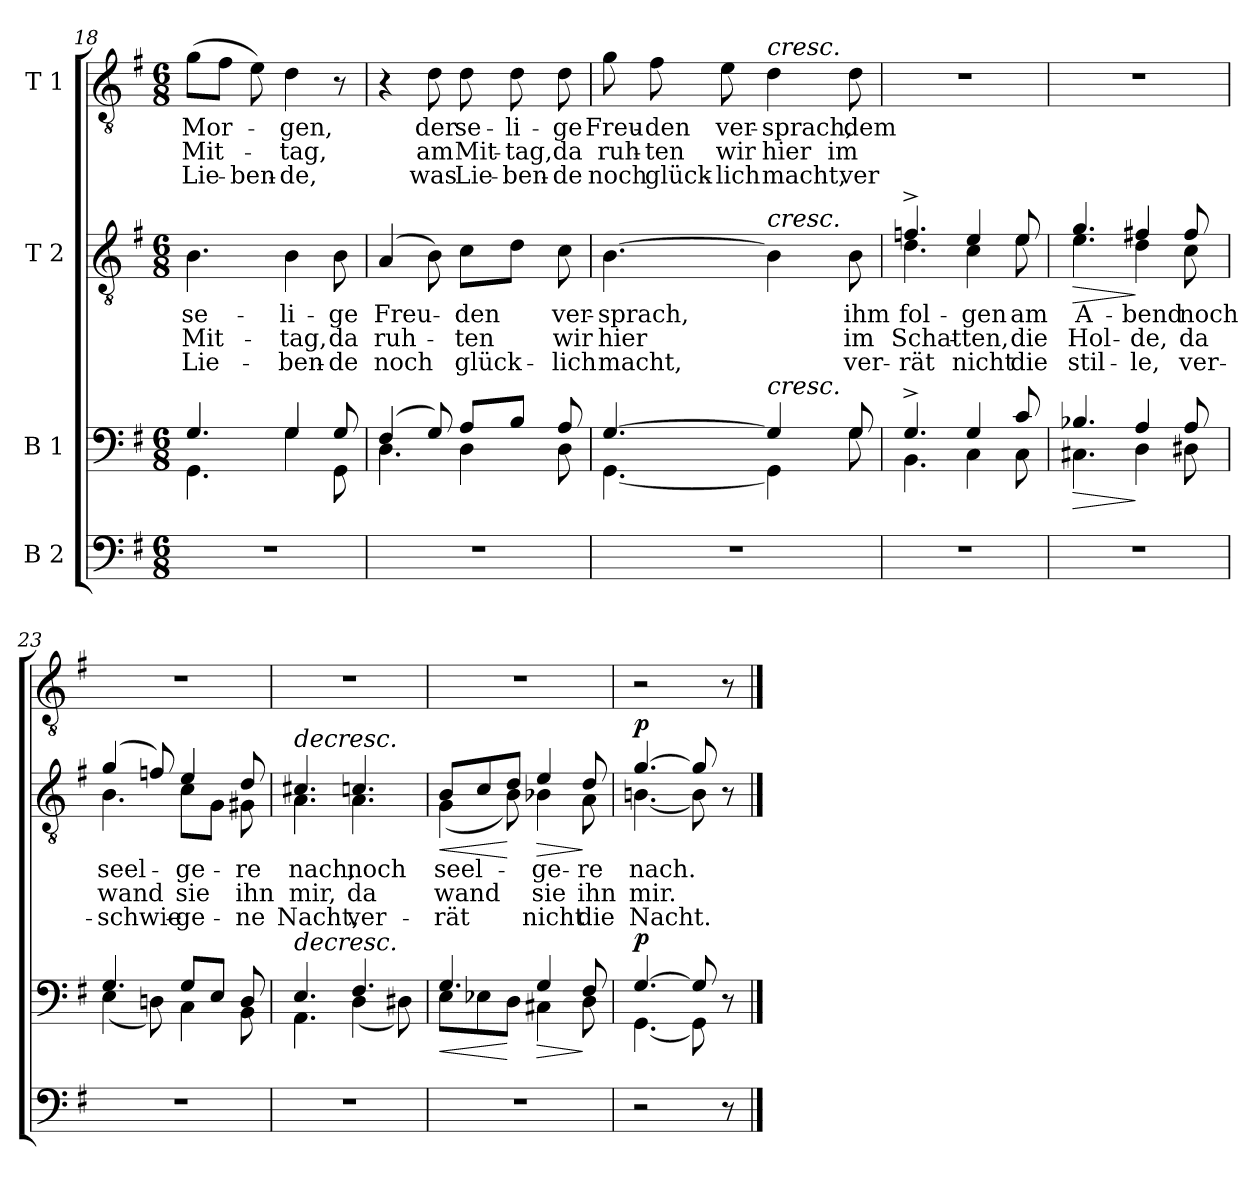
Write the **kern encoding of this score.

**kern	**kern	**dynam	**kern	**text	**text	**text	**dynam	**kern	**text	**text	**text
*part4	*part3	*part3	*part2	*part2	*part2	*part2	*part2	*part1	*part1	*part1	*part1
*staff4	*staff3	*staff3	*staff2	*staff2	*staff2	*staff2	*staff2	*staff1	*staff1	*staff1	*staff1
*I"B 2	*I"B 1	*	*I"T 2	*	*	*	*	*I"T 1	*	*	*
*clefF4	*clefF4	*	*clefGv2	*	*	*	*	*clefGv2	*	*	*
*k[f#]	*k[f#]	*	*k[f#]	*	*	*	*	*k[f#]	*	*	*
*M6/8	*M6/8	*	*M6/8	*	*	*	*	*M6/8	*	*	*
=18	=18	=18	=18	=18	=18	=18	=18	=18	=18	=18	=18
*	*^	*	*	*	*	*	*	*	*	*	*
!	!	!	!	!	!LO:LY:b	!LO:LY:b	!LO:LY:b	!	!	!LO:LY:b	!LO:LY:b	!LO:LY:b
2.r	4.G/	4.GG\	.	4.B\	se-	Mit-	Lie-	.	(8g\L	Mor-	Mit-	Lie-
.	.	.	.	.	.	.	.	.	8f#\J	.	.	.
!	!	!	!	!	!	!	!	!	!	!	!	!LO:LY:b
.	.	.	.	.	.	.	.	.	8e\)	.	.	ben-
!	!	!	!	!	!LO:LY:b	!LO:LY:b	!LO:LY:b	!	!	!LO:LY:b	!LO:LY:b	!LO:LY:b
.	4G/	4G\	.	4B\	-li-	-tag,	-ben-	.	4d\	-gen,	-tag,	-de,
!	!	!	!	!	!LO:LY:b	!LO:LY:b	!LO:LY:b	!	!	!	!	!
.	8G/	8GG\	.	8B\	-ge	da	-de	.	8r	.	.	.
=19	=19	=19	=19	=19	=19	=19	=19	=19	=19	=19	=19	=19
!	!	!	!	!	!LO:LY:b	!LO:LY:b	!LO:LY:b	!	!	!	!	!
2.r	(4F#/	4.D\	.	(4A/	Freu-	ruh-	-noch	.	4r	.	.	.
!	!	!	!	!	!	!	!	!	!	!LO:LY:b	!LO:LY:b	!LO:LY:b
.	8G/)	.	.	8B\)	.	.	.	.	8d\	der	am	was
!	!	!	!	!	!LO:LY:b	!LO:LY:b	!LO:LY:b	!	!	!LO:LY:b	!LO:LY:b	!LO:LY:b
.	8A/L	4D\	.	8c\L	-den	-ten	glück-	.	8d\	se-	Mit-	Lie-
!	!	!	!	!	!	!	!	!	!	!LO:LY:b	!LO:LY:b	!LO:LY:b
.	8B/J	.	.	8d\J	.	.	.	.	8d\	-li-	-tag,	-ben-
!	!	!	!	!	!LO:LY:b	!LO:LY:b	!LO:LY:b	!	!	!LO:LY:b	!LO:LY:b	!LO:LY:b
.	8A/	8D\	.	8c\	ver-	wir	-lich	.	8d\	-ge	da	-de
=20	=20	=20	=20	=20	=20	=20	=20	=20	=20	=20	=20	=20
!	!	!	!	!	!LO:LY:b	!LO:LY:b	!LO:LY:b	!	!	!LO:LY:b	!LO:LY:b	!LO:LY:b
2.r	[4.G/	[4.GG\	.	[4.B\	-sprach,	hier	macht,	.	8g\	Freu-	ruh-	noch
!	!	!	!	!	!	!	!	!	!	!LO:LY:b	!LO:LY:b	!LO:LY:b
.	.	.	.	.	.	.	.	.	8f#\	-den	-ten	glück-
!	!	!	!	!	!	!	!	!	!	!LO:LY:b	!LO:LY:b	!LO:LY:b
.	.	.	.	.	.	.	.	.	8e\	ver-	wir	-lich
!	!	!	!	!	!	!	!	!	!LO:TX:a:i:t=cresc.	!	!	!
!	!	!	!	!LO:TX:a:i:t=cresc.	!	!	!	!	!	!	!	!
!	!LO:TX:a:i:t=cresc.	!	!	!	!	!	!	!	!	!	!	!
!	!	!	!	!	!	!	!	!	!	!LO:LY:b	!LO:LY:b	!LO:LY:b
.	4G/]	4GG\]	.	4B\]	.	.	.	.	4d\	-sprach,	hier	macht,
!	!	!	!	!	!LO:LY:b	!LO:LY:b	!LO:LY:b	!	!	!LO:LY:b	!LO:LY:b	!LO:LY:b
.	8G/	8G\	.	8B\	ihm	im	ver-	.	8d\	dem	im	ver -
!!LO:LB:g=z
=21	=21	=21	=21	=21	=21	=21	=21	=21	=21	=21	=21	=21
*	*	*	*	*^	*	*	*	*	*	*	*	*
!	!	!	!	!	!	!LO:LY:b	!LO:LY:b	!LO:LY:b	!	!	!	!	!
2.r	4.G^/	4.BB\	.	4.fn^/	4.d\	fol-	Schat-	-rät	.	2.r	.	.	.
!	!	!	!	!	!	!LO:LY:b	!LO:LY:b	!LO:LY:b	!	!	!	!	!
.	4G/	4C\	.	4e/	4c\	-gen	-ten,	nicht	.	.	.	.	.
!	!	!	!	!	!	!LO:LY:b	!LO:LY:b	!LO:LY:b	!	!	!	!	!
.	8c/	8C\	.	8e/	8e\	am	die	die	.	.	.	.	.
=22	=22	=22	=22	=22	=22	=22	=22	=22	=22	=22	=22	=22	=22
!	!	!	!LO:HP:b	!	!	!LO:LY:b	!LO:LY:b	!LO:LY:b	!LO:HP:b	!	!	!	!
2.r	4.B-X/	4.C#X\	>	4.g/	4.e\	A-	Hol-	stil-	>	2.r	.	.	.
!	!	!	!	!	!	!LO:LY:b	!LO:LY:b	!LO:LY:b	!	!	!	!	!
.	4A/	4D\	]	4f#X/	4d\	-bend	-de,	-le,	]	.	.	.	.
!	!	!	!	!	!	!LO:LY:b	!LO:LY:b	!LO:LY:b	!	!	!	!	!
.	8A/	8D#X\	.	8f#/	8c\	noch	da	ver-	.	.	.	.	.
=23	=23	=23	=23	=23	=23	=23	=23	=23	=23	=23	=23	=23	=23
!	!	!	!	!	!	!LO:LY:b	!LO:LY:b	!LO:LY:b	!	!	!	!	!
2.r	4.G/	(4E\	.	(4g/	4.B\	seel-	wand	-schwie-	.	2.r	.	.	.
.	.	8Dn\)	.	8fn/)	.	.	.	.	.	.	.	.	.
!	!	!	!	!	!	!LO:LY:b	!LO:LY:b	!LO:LY:b	!	!	!	!	!
.	8G/L	4C\	.	4e/	8c\L	-ge-	sie	-ge-	.	.	.	.	.
.	8E/J	.	.	.	8G\J	.	.	.	.	.	.	.	.
!	!	!	!	!	!	!LO:LY:b	!LO:LY:b	!LO:LY:b	!	!	!	!	!
.	8D/	8BB\	.	8d/	8G#X\	-re	ihn	-ne	.	.	.	.	.
=24	=24	=24	=24	=24	=24	=24	=24	=24	=24	=24	=24	=24	=24
!	!	!	!	!LO:TX:a:i:t=decresc.	!	!	!	!	!	!	!	!	!
!	!LO:TX:a:i:t=decresc.	!	!	!	!	!	!	!	!	!	!	!	!
!	!	!	!	!	!	!LO:LY:b	!LO:LY:b	!LO:LY:b	!	!	!	!	!
2.r	4.E/	4.AA\	.	4.c#X/	4.A\	nach,	mir,	Nacht,	.	2.r	.	.	.
!	!	!	!	!	!	!LO:LY:b	!LO:LY:b	!LO:LY:b	!	!	!	!	!
.	4.F#/	(4D\	.	4.cn/	4.A\	noch	da	ver-	.	.	.	.	.
.	.	8D#X\)	.	.	.	.	.	.	.	.	.	.	.
!!LO:LB:g=z
=25	=25	=25	=25	=25	=25	=25	=25	=25	=25	=25	=25	=25	=25
!	!	!	!LO:HP:b	!	!	!LO:LY:b	!LO:LY:b	!LO:LY:b	!LO:HP:b	!	!	!	!
2.r	4.G/	8E\L	<	8B/L	(4G\	seel-	wand	-rät	<	2.r	.	.	.
.	.	8E-X\	.	8c/	.	.	.	.	.	.	.	.	.
.	.	8D\J	[	8d/J	8B\)	.	.	.	[	.	.	.	.
!	!	!	!LO:HP:b	!	!	!LO:LY:b	!LO:LY:b	!LO:LY:b	!LO:HP:b	!	!	!	!
.	4G/	4C#X\	>	4e/	4B-X\	-ge-	sie	nicht	>	.	.	.	.
!	!	!	!	!	!	!LO:LY:b	!LO:LY:b	!LO:LY:b	!	!	!	!	!
.	8F#/	8D\	]	8d/	8A\	-re	ihn	die	]	.	.	.	.
=26	=26	=26	=26	=26	=26	=26	=26	=26	=26	=26	=26	=26	=26
!	!	!	!LO:DY:a	!	!	!LO:LY:b	!LO:LY:b	!LO:LY:b	!LO:DY:a	!	!	!	!
2r	[4.G/	[4.GG\	p	[4.g/	[4.Bn\	nach.	mir.	Nacht.	p	2r	.	.	.
.	8G/]	8GG\]	.	8g/]	8B\]	.	.	.	.	.	.	.	.
8r	8r	8ryy	.	8r	8ryy	.	.	.	.	8r	.	.	.
*	*v	*v	*	*	*	*	*	*	*	*	*	*	*
*	*	*	*v	*v	*	*	*	*	*	*	*	*
==	==	==	==	==	==	==	==	==	==	==	==
*-	*-	*-	*-	*-	*-	*-	*-	*-	*-	*-	*-
